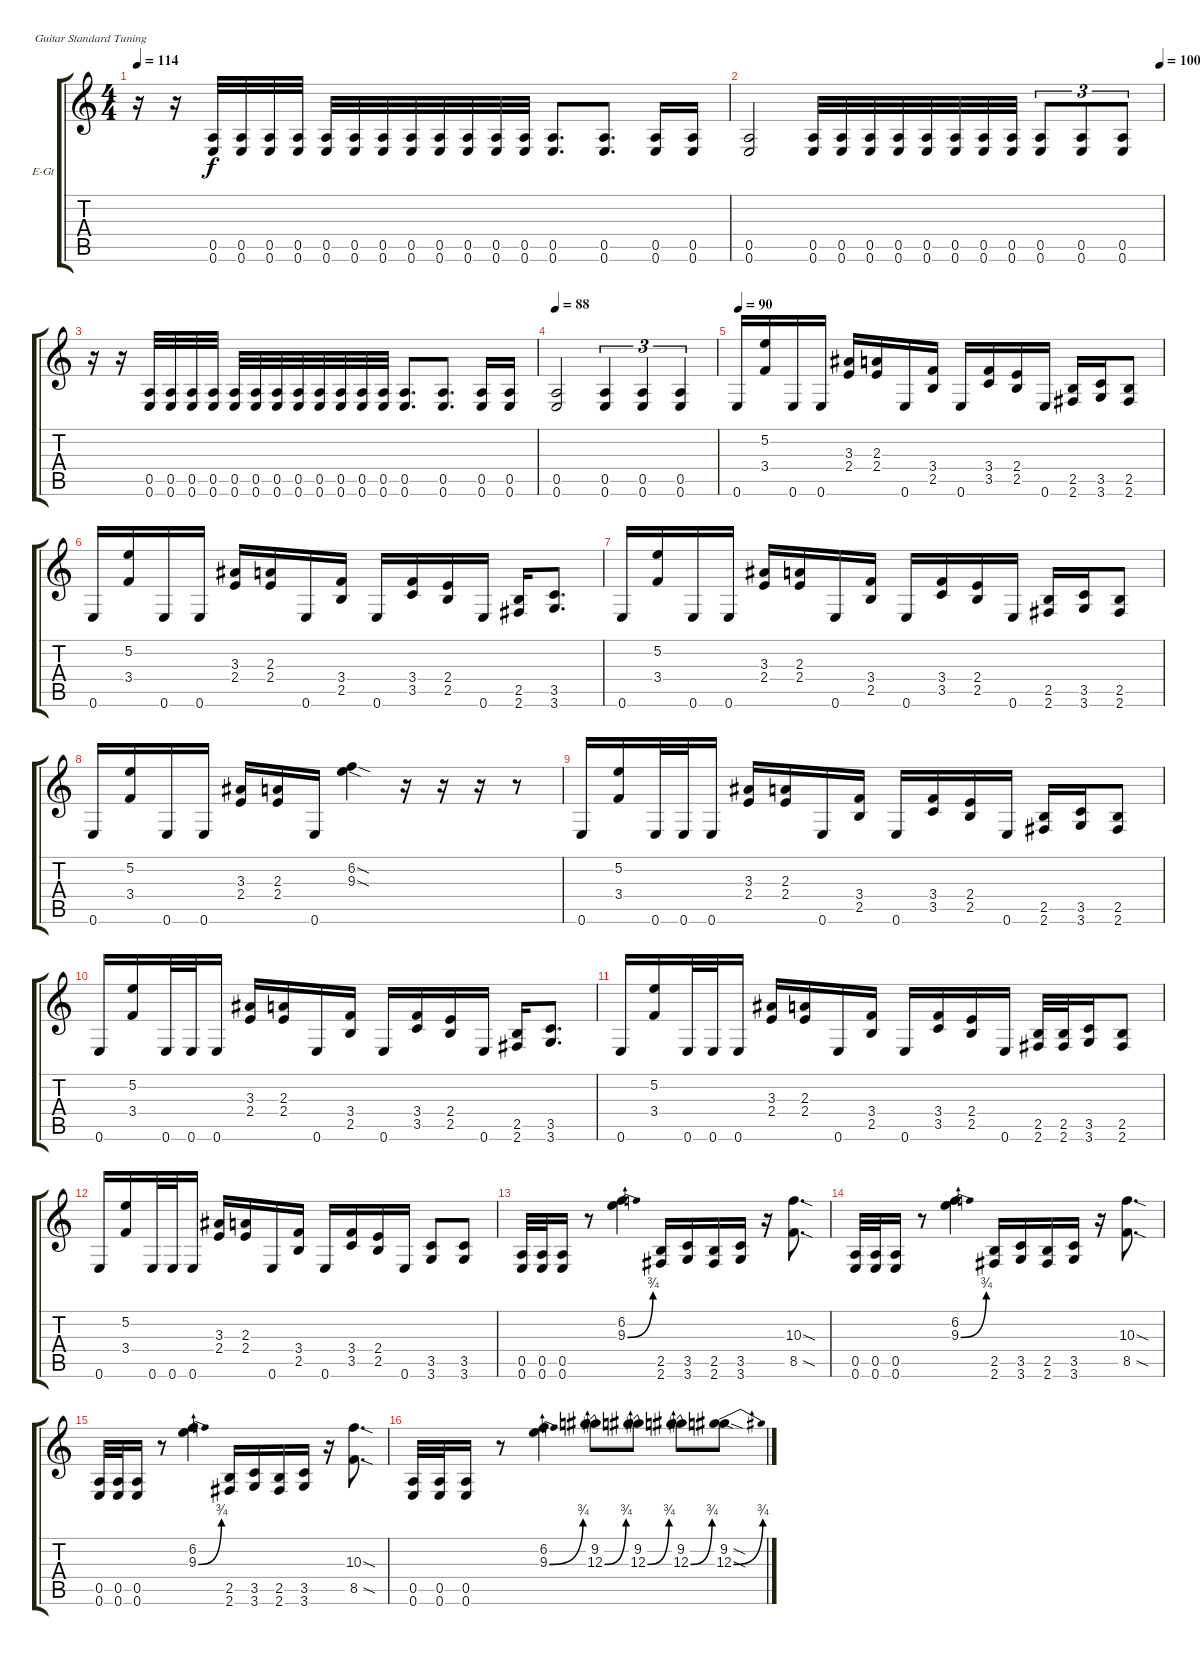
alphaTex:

\defaultSystemsLayout 4
\bracketExtendMode groupsimilarinstruments
\firstSystemTrackNameOrientation horizontal
\otherSystemsTrackNameOrientation horizontal
\track ("Distortion" "E-Gt") {instrument distortionguitar}
\staff {score tabs}
\tuning (E4 B3 G3 D3 A2 E2)
\ts (4 4)
\tempo 114
\clef g2
\ks c
r.16{dy f} r.16 (0.5 0.6).32 (0.5 0.6).32 (0.5 0.6).32 (0.5 0.6).32 (0.6 0.5).32 (0.6 0.5).32 (0.6 0.5).32 (0.6 0.5).32 (0.6 0.5).32 (0.6 0.5).32 (0.6 0.5).32 (0.6 0.5).32 (0.5 0.6).8{d} (0.5 0.6).8{d} (0.6 0.5).16 (0.6 0.5).16 |
\tempo (100 0.99375)
(0.5 0.6).2 (0.6 0.5).32 (0.6 0.5).32 (0.6 0.5).32 (0.6 0.5).32 (0.6 0.5).32 (0.6 0.5).32 (0.6 0.5).32 (0.6 0.5).32 (0.5 0.6).8{tu (3 2)} (0.5 0.6).8{tu (3 2)} (0.5 0.6).8{tu (3 2)} |
r.16 r.16 (0.5 0.6).32 (0.5 0.6).32 (0.5 0.6).32 (0.5 0.6).32 (0.5 0.6).32 (0.5 0.6).32 (0.5 0.6).32 (0.5 0.6).32 (0.5 0.6).32 (0.5 0.6).32 (0.5 0.6).32 (0.5 0.6).32 (0.5 0.6).8{d} (0.5 0.6).8{d} (0.5 0.6).16 (0.6 0.5).16 |
\tempo 88
(0.5 0.6).2 (0.5 0.6).4{tu (3 2)} (0.5 0.6).4{tu (3 2)} (0.5 0.6).4{tu (3 2)} |
\tempo (90 0.00625)
0.6.16 (3.4 5.2).16 0.6.16 0.6.16 (3.3 2.4).16 (2.4 2.3).16 0.6.16 (2.5 3.4).16 0.6.16 (3.5 3.4).16 (2.4 2.5).16 0.6.16 (2.5 2.6).16 (3.5 3.6).16 (2.5 2.6).8 |
0.6.16 (3.4 5.2).16 0.6.16 0.6.16 (3.3 2.4).16 (2.4 2.3).16 0.6.16 (2.5 3.4).16 0.6.16 (3.5 3.4).16 (2.4 2.5).16 0.6.16 (2.5 2.6).16 (3.5 3.6).8{d} |
0.6.16 (3.4 5.2).16 0.6.16 0.6.16 (3.3 2.4).16 (2.4 2.3).16 0.6.16 (2.5 3.4).16 0.6.16 (3.5 3.4).16 (2.4 2.5).16 0.6.16 (2.5 2.6).16 (3.5 3.6).16 (2.5 2.6).8 |
0.6.16 (3.4 5.2).16 0.6.16 0.6.16 (3.3 2.4).16 (2.4 2.3).16 0.6.16 (6.2{sod} 9.3{sod}).4 r.16 r.16 r.16 r.8 |
0.6.16 (3.4 5.2).16 0.6.32 0.6.32 0.6.16 (3.3 2.4).16 (2.4 2.3).16 0.6.16 (2.5 3.4).16 0.6.16 (3.5 3.4).16 (2.4 2.5).16 0.6.16 (2.5 2.6).16 (3.5 3.6).16 (2.5 2.6).8 |
0.6.16 (3.4 5.2).16 0.6.32 0.6.32 0.6.16 (3.3 2.4).16 (2.4 2.3).16 0.6.16 (2.5 3.4).16 0.6.16 (3.5 3.4).16 (2.4 2.5).16 0.6.16 (2.5 2.6).16 (3.5 3.6).8{d} |
0.6.16 (3.4 5.2).16 0.6.32 0.6.32 0.6.16 (3.3 2.4).16 (2.4 2.3).16 0.6.16 (2.5 3.4).16 0.6.16 (3.5 3.4).16 (2.4 2.5).16 0.6.16 (2.5 2.6).32 (2.5 2.6).32 (3.5 3.6).16 (2.5 2.6).8 |
0.6.16 (3.4 5.2).16 0.6.32 0.6.32 0.6.16 (3.3 2.4).16 (2.4 2.3).16 0.6.16 (2.5 3.4).16 0.6.16 (3.5 3.4).16 (2.4 2.5).16 0.6.16 (3.5 3.6).8 (3.5 3.6).8 |
(0.6 0.5).32 (0.6 0.5).32 (0.6 0.5).16 r.8 (6.2 9.3{be (bend 0 0 20.4 3)}).4 (2.6 2.5).16 (3.6 3.5).16 (2.6 2.5).16 (3.6 3.5).16 r.16 (8.5{sod} 10.3{sod}).8{d} |
(0.6 0.5).32 (0.6 0.5).32 (0.6 0.5).16 r.8 (6.2 9.3{be (bend 0 0 20.4 3)}).4 (2.6 2.5).16 (3.6 3.5).16 (2.6 2.5).16 (3.6 3.5).16 r.16 (8.5{sod} 10.3{sod}).8{d} |
(0.6 0.5).32 (0.6 0.5).32 (0.6 0.5).16 r.8 (6.2 9.3{be (bend 0 0 20.4 3)}).4 (2.6 2.5).16 (3.6 3.5).16 (2.6 2.5).16 (3.6 3.5).16 r.16 (8.5{sod} 10.3{sod}).8{d} |
(0.6 0.5).32 (0.6 0.5).32 (0.6 0.5).16 r.8 (6.2 9.3{be (bend 0 0 20.4 3)}).4 (9.2 12.3{be (bend 0 0 21 3)}).8 (9.2 12.3{be (bend 0 0 24.599999999999998 3)}).8 (9.2 12.3{be (bend 0 0 26.4 3)}).8 (9.2{sod} 12.3{be (bend 0 0 25.8 3) sod}).8
